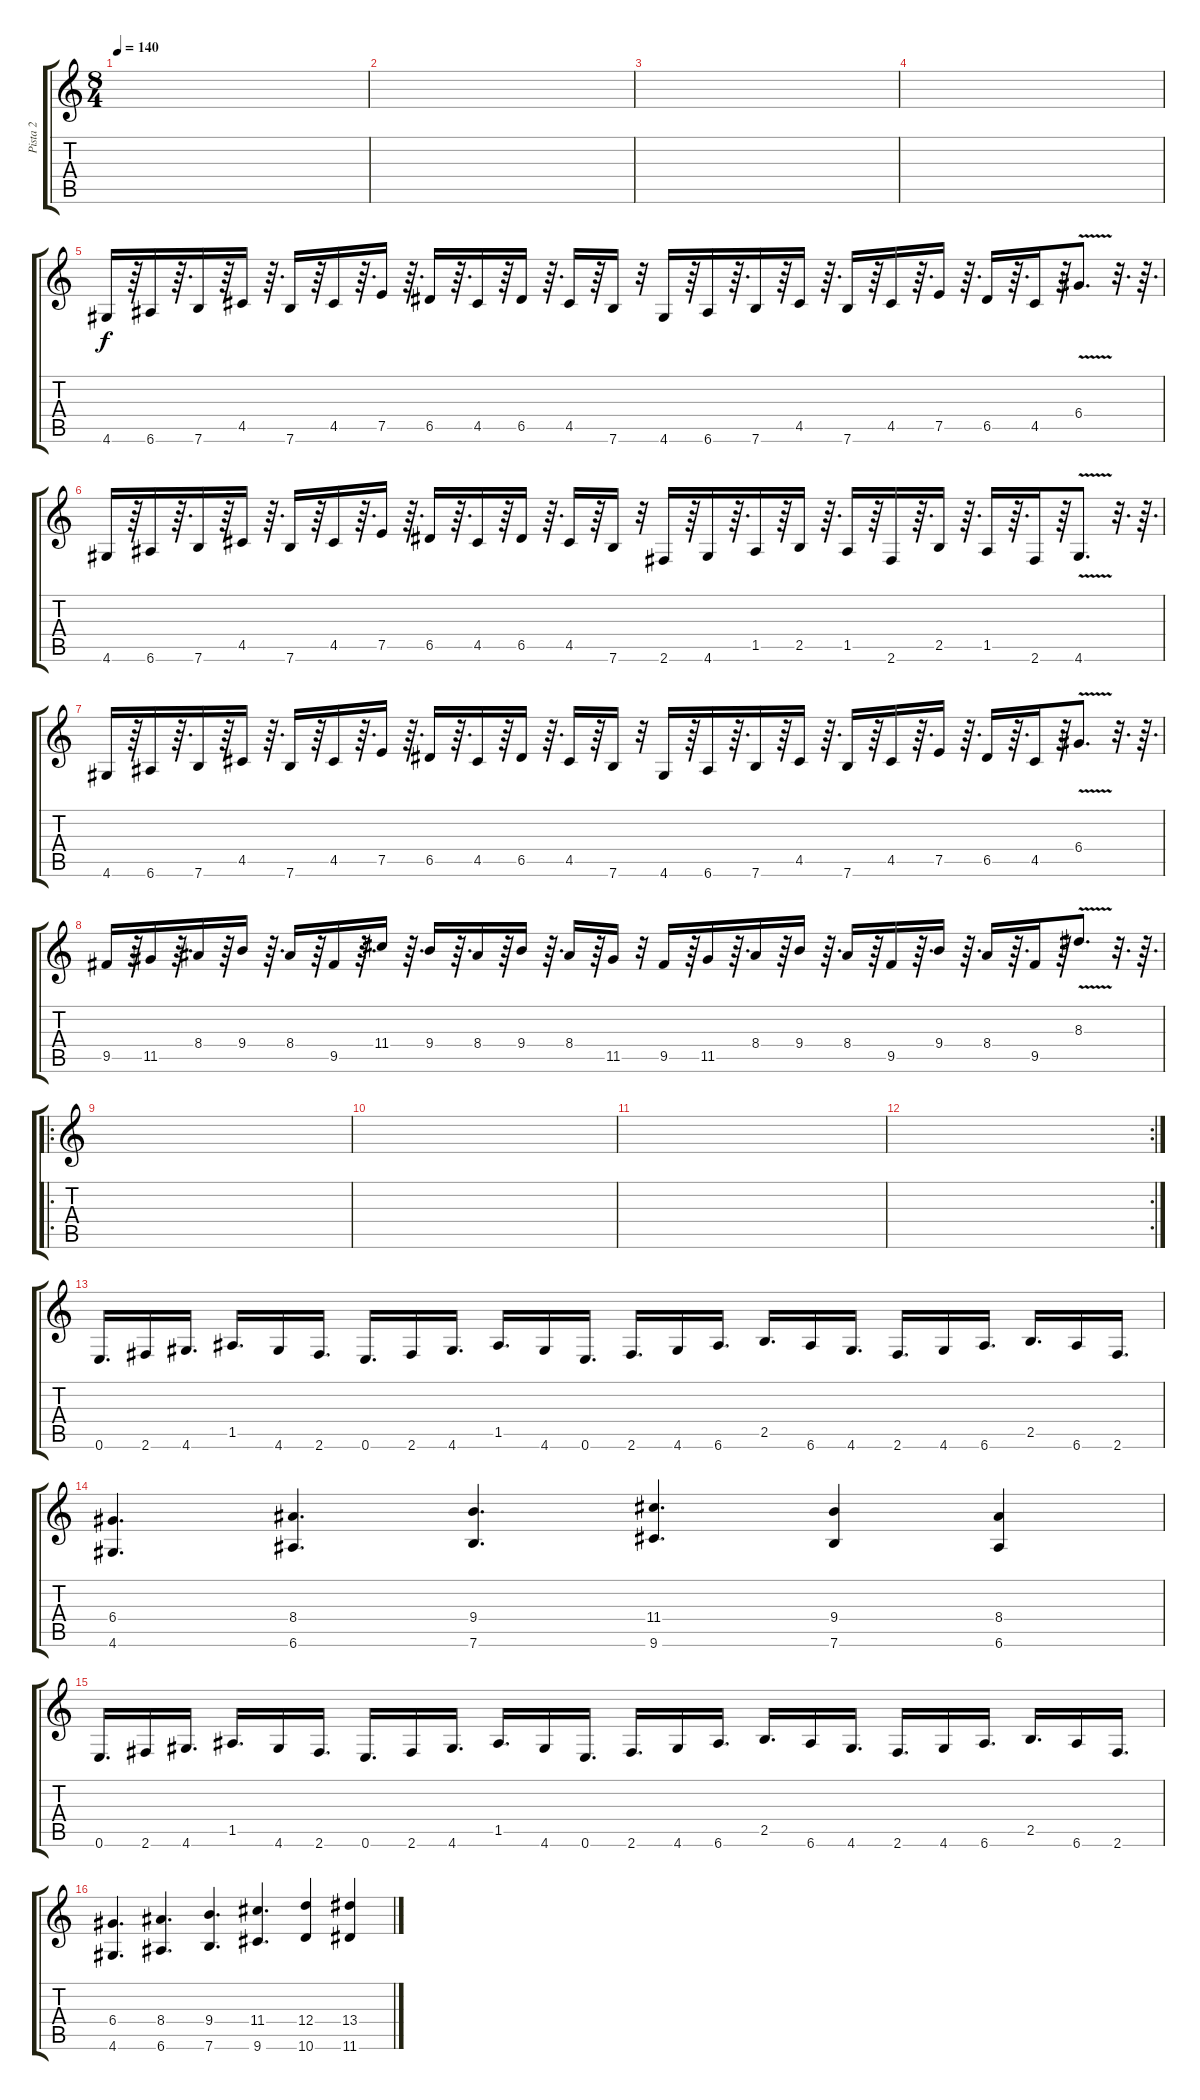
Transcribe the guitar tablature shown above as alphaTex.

\track ("Pista 2" "Pista 2") {instrument overdrivenguitar}
\staff {score tabs}
\tuning (E4 B3 G3 D3 A2 E2) {hide}
\ts (8 4)
\tempo 140
\clef g2
\ks c
|
|
|
|
4.6.16 r.64 6.6.16 r.64{d} 7.6.16 r.64 4.5.16 r.64{d} 7.6.16 r.64 4.5.16 r.64{d} 7.5.16 r.64{d} 6.5.16 r.64{d} 4.5.16 r.64 6.5.16 r.64{d} 4.5.16 r.64 7.6.16 r.32 4.6.16 r.64 6.6.16 r.64{d} 7.6.16 r.64 4.5.16 r.64{d} 7.6.16 r.64 4.5.16 r.64{d} 7.5.16 r.64{d} 6.5.16 r.64{d} 4.5.16 r.64 6.4{v}.8{d} r.32{d} r.64{d} |
4.6.16 r.64 6.6.16 r.64{d} 7.6.16 r.64 4.5.16 r.64{d} 7.6.16 r.64 4.5.16 r.64{d} 7.5.16 r.64{d} 6.5.16 r.64{d} 4.5.16 r.64 6.5.16 r.64{d} 4.5.16 r.64 7.6.16 r.32 2.6.16 r.64 4.6.16 r.64{d} 1.5.16 r.64 2.5.16 r.64{d} 1.5.16 r.64 2.6.16 r.64{d} 2.5.16 r.64{d} 1.5.16 r.64{d} 2.6.16 r.64 4.6{v}.8{d} r.32{d} r.64{d} |
4.6.16 r.64 6.6.16 r.64{d} 7.6.16 r.64 4.5.16 r.64{d} 7.6.16 r.64 4.5.16 r.64{d} 7.5.16 r.64{d} 6.5.16 r.64{d} 4.5.16 r.64 6.5.16 r.64{d} 4.5.16 r.64 7.6.16 r.32 4.6.16 r.64 6.6.16 r.64{d} 7.6.16 r.64 4.5.16 r.64{d} 7.6.16 r.64 4.5.16 r.64{d} 7.5.16 r.64{d} 6.5.16 r.64{d} 4.5.16 r.64 6.4{v}.8{d} r.32{d} r.64{d} |
9.5.16 r.64 11.5.16 r.64{d} 8.4.16 r.64 9.4.16 r.64{d} 8.4.16 r.64 9.5.16 r.64{d} 11.4.16 r.64{d} 9.4.16 r.64{d} 8.4.16 r.64 9.4.16 r.64{d} 8.4.16 r.64 11.5.16 r.32 9.5.16 r.64 11.5.16 r.64{d} 8.4.16 r.64 9.4.16 r.64{d} 8.4.16 r.64 9.5.16 r.64{d} 9.4.16 r.64{d} 8.4.16 r.64{d} 9.5.16 r.64 8.3{v}.8{d} r.32{d} r.64{d} |
\ro
|
|
|
\rc 2
|
0.6.16{d} 2.6.16 4.6.16{d} 1.5.16{d} 4.6.16 2.6.16{d} 0.6.16{d} 2.6.16 4.6.16{d} 1.5.16{d} 4.6.16 0.6.16{d} 2.6.16{d} 4.6.16 6.6.16{d} 2.5.16{d} 6.6.16 4.6.16{d} 2.6.16{d} 4.6.16 6.6.16{d} 2.5.16{d} 6.6.16 2.6.16{d} |
(6.4 4.6).4{d} (8.4 6.6).4{d} (9.4 7.6).4{d} (11.4 9.6).4{d} (9.4 7.6).4 (8.4 6.6).4 |
0.6.16{d} 2.6.16 4.6.16{d} 1.5.16{d} 4.6.16 2.6.16{d} 0.6.16{d} 2.6.16 4.6.16{d} 1.5.16{d} 4.6.16 0.6.16{d} 2.6.16{d} 4.6.16 6.6.16{d} 2.5.16{d} 6.6.16 4.6.16{d} 2.6.16{d} 4.6.16 6.6.16{d} 2.5.16{d} 6.6.16 2.6.16{d} |
(6.4 4.6).4{d} (8.4 6.6).4{d} (9.4 7.6).4{d} (11.4 9.6).4{d} (12.4 10.6).4 (13.4 11.6).4
